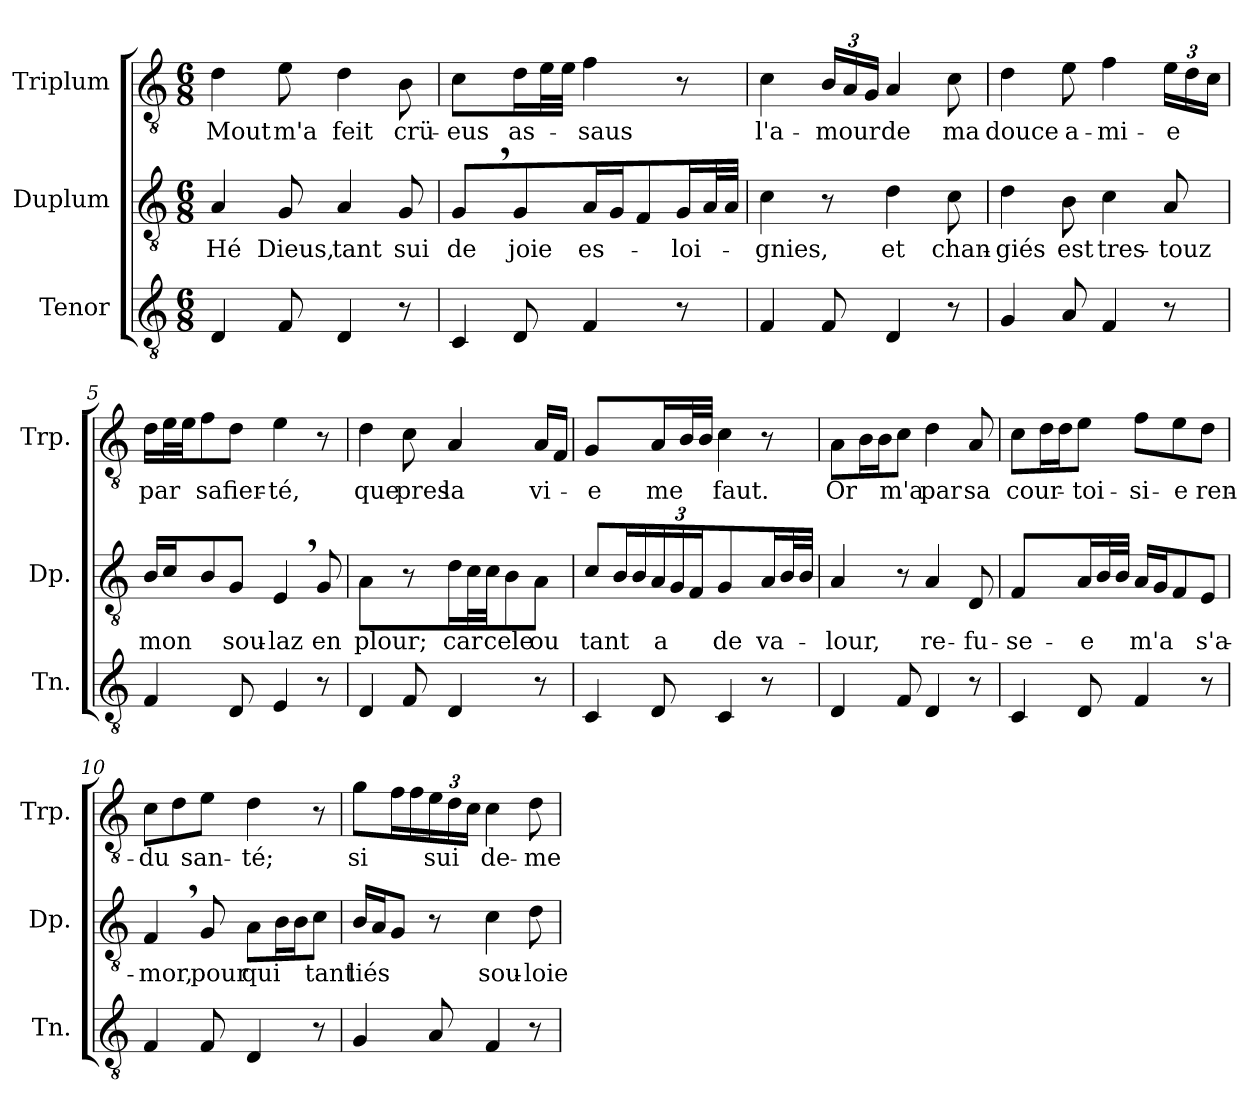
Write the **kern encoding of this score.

**kern	**kern	**text	**kern	**text
*part3	*part2	*part2	*part1	*part1
*staff3	*staff2	*staff2	*staff1	*staff1
*I"Tenor	*I"Duplum	*	*I"Triplum	*
*I'Tn.	*I'Dp.	*	*I'Trp.	*
*clefGv2	*clefGv2	*	*clefGv2	*
*k[]	*k[]	*	*k[]	*
*M6/8	*M6/8	*	*M6/8	*
=1	=1	=1	=1	=1
!	!	!LO:LY:b	!	!LO:LY:b
4D/	4A/	Hé	4d\	Mout
!	!	!LO:LY:b	!	!LO:LY:b
8F/	8G/	Dieus,	8e\	m'a
!	!	!LO:LY:b	!	!LO:LY:b
4D/	4A/	tant	4d\	feit
!	!	!LO:LY:b	!	!LO:LY:b
8r	8G/	sui	8B\	crü-
=2	=2	=2	=2	=2
!	!	!LO:LY:b	!	!LO:LY:b
4C/	4G,/	de	4c\	-eus
!	!	!LO:LY:b	!	!LO:LY:b
8D/	8G/	joie	16d\LL	as-
*	*	*	*tremolo	*
.	.	.	32e\	.
.	.	.	32e\JJJ	.
*	*	*	*Xtremolo	*
!	!	!LO:LY:b	!	!LO:LY:b
4F/	16A/LL	es-	4f\	-saus
.	16G/J	.	.	.
.	8F/	.	.	.
!	!	!LO:LY:b	!	!
8r	16G/L	-loi-	8r	.
*	*tremolo	*	*	*
.	32A/	.	.	.
.	32A/JJJ	.	.	.
*	*Xtremolo	*	*	*
=3	=3	=3	=3	=3
!	!	!LO:LY:b	!	!LO:LY:b
4F/	4c\	-gnies,	4c\	l'a-
*	*	*	*Xbrackettup	*
!	!	!	!	!LO:LY:b
8F/	8r	.	24B/LL	-mour
.	.	.	24A/	.
.	.	.	24G/JJ	.
!	!	!LO:LY:b	!	!LO:LY:b
4D/	4d\	et	4A/	de
!	!	!LO:LY:b	!	!LO:LY:b
8r	8c\	chan-	8c\	ma
=4	=4	=4	=4	=4
!	!	!LO:LY:b	!	!LO:LY:b
4G/	4d\	-giés	4d\	douce
!	!	!LO:LY:b	!	!LO:LY:b
8A/	8B\	est	8e\	a-
!	!	!LO:LY:b	!	!LO:LY:b
4F/	4c\	tres-	4f\	-mi-
!	!	!LO:LY:b	!	!LO:LY:b
8r	8A/	-touz	24e\LL	-e
.	.	.	24d\	.
.	.	.	24c\JJ	.
!!LO:LB:g=z
=5	=5	=5	=5	=5
!	!	!LO:LY:b	!	!LO:LY:b
4F/	16B/LL	mon	16d\LL	par
*	*	*	*tremolo	*
.	16c/J	.	32e\	.
.	.	.	32e\JJJ	.
*	*	*	*Xtremolo	*
!	!	!	!	!LO:LY:b
.	8B/	.	8f\	sa
!	!	!LO:LY:b	!	!LO:LY:b
8D/	8G/J	sou-	8d\J	fier-
!	!	!LO:LY:b	!	!LO:LY:b
4E/	4E,/	-laz	4e\	-té,
!	!	!LO:LY:b	!	!
8r	8G/	en	8r	.
=6	=6	=6	=6	=6
!	!	!LO:LY:b	!	!LO:LY:b
4D/	4A/	plour;	4d\	que
!	!	!	!	!LO:LY:b
8F/	8r	.	8c\	pres
!	!	!LO:LY:b	!	!LO:LY:b
4D/	16d\LL	car	4A/	la
*	*tremolo	*	*	*
.	32c\	.	.	.
.	32c\JJJ	.	.	.
*	*Xtremolo	*	*	*
!	!	!LO:LY:b	!	!
.	8B\	cele	.	.
!	!	!LO:LY:b	!	!LO:LY:b
8r	8A\J	ou	16A/LL	vi-
.	.	.	16F/JJ	.
=7	=7	=7	=7	=7
!	!	!LO:LY:b	!	!LO:LY:b
4C/	8c/L	tant	4G/	-e
*	*tremolo	*	*	*
.	16B/	.	.	.
.	16B/	.	.	.
*	*Xtremolo	*	*	*
*	*Xbrackettup	*	*	*
!	!	!LO:LY:b	!	!LO:LY:b
8D/	24A/L	a	16A/LL	me
.	24G/	.	.	.
*	*	*	*tremolo	*
.	.	.	32B/	.
.	24F/JJ	.	.	.
.	.	.	32B/JJJ	.
*	*	*	*Xtremolo	*
!	!	!LO:LY:b	!	!LO:LY:b
4C/	4G/	de	4c\	faut.
!	!	!LO:LY:b	!	!
8r	16A/LL	va-	8r	.
*	*tremolo	*	*	*
.	32B/	.	.	.
.	32B/JJJ	.	.	.
*	*Xtremolo	*	*	*
=8	=8	=8	=8	=8
!	!	!LO:LY:b	!	!LO:LY:b
4D/	4A/	-lour,	8A\L	Or
*	*	*	*tremolo	*
.	.	.	16B\	.
.	.	.	16B\	.
*	*	*	*Xtremolo	*
!	!	!	!	!LO:LY:b
8F/	8r	.	8c\J	m'a
!	!	!LO:LY:b	!	!LO:LY:b
4D/	4A/	re-	4d\	par
!	!	!LO:LY:b	!	!LO:LY:b
8r	8D/	-fu-	8A/	sa
=9	=9	=9	=9	=9
!	!	!LO:LY:b	!	!LO:LY:b
4C/	4F/	-se-	8c\L	cour-
*	*	*	*tremolo	*
.	.	.	16d\	.
.	.	.	16d\	.
*	*	*	*Xtremolo	*
!	!	!LO:LY:b	!	!LO:LY:b
8D/	16A/LL	-e	8e\J	-toi-
*	*tremolo	*	*	*
.	32B/	.	.	.
.	32B/JJJ	.	.	.
*	*Xtremolo	*	*	*
!	!	!LO:LY:b	!	!LO:LY:b
4F/	16A/LL	m'a	8f\L	-si-
.	16G/J	.	.	.
!	!	!	!	!LO:LY:b
.	8F/	.	8e\	-e
!	!	!LO:LY:b	!	!LO:LY:b
8r	8E/J	s'a-	8d\J	ren-
!!LO:LB:g=z
=10	=10	=10	=10	=10
!	!	!LO:LY:b	!	!LO:LY:b
4F/	4F,/	-mor,	8c\L	-du
.	.	.	8d\	.
!	!	!LO:LY:b	!	!LO:LY:b
8F/	8G/	pour	8e\J	san-
!	!	!LO:LY:b	!	!LO:LY:b
4D/	8A\L	qui	4d\	-té;
*	*tremolo	*	*	*
.	16B\	.	.	.
.	16B\	.	.	.
*	*Xtremolo	*	*	*
!	!	!LO:LY:b	!	!
8r	8c\J	tant	8r	.
=11	=11	=11	=11	=11
!	!	!LO:LY:b	!	!LO:LY:b
4G/	16B/LL	liés	8g\L	si
.	16A/J	.	.	.
*	*	*	*tremolo	*
.	8G/J	.	16f\	.
.	.	.	16f\	.
*	*	*	*Xtremolo	*
!	!	!	!	!LO:LY:b
8A/	8r	.	24e\L	sui
.	.	.	24d\	.
.	.	.	24c\JJ	.
!	!	!LO:LY:b	!	!LO:LY:b
4F/	4c\	sou-	4c\	de-
!	!	!LO:LY:b	!	!LO:LY:b
8r	8d\	-loie	8d\	-me-
=	=	=	=	=
*-	*-	*-	*-	*-
